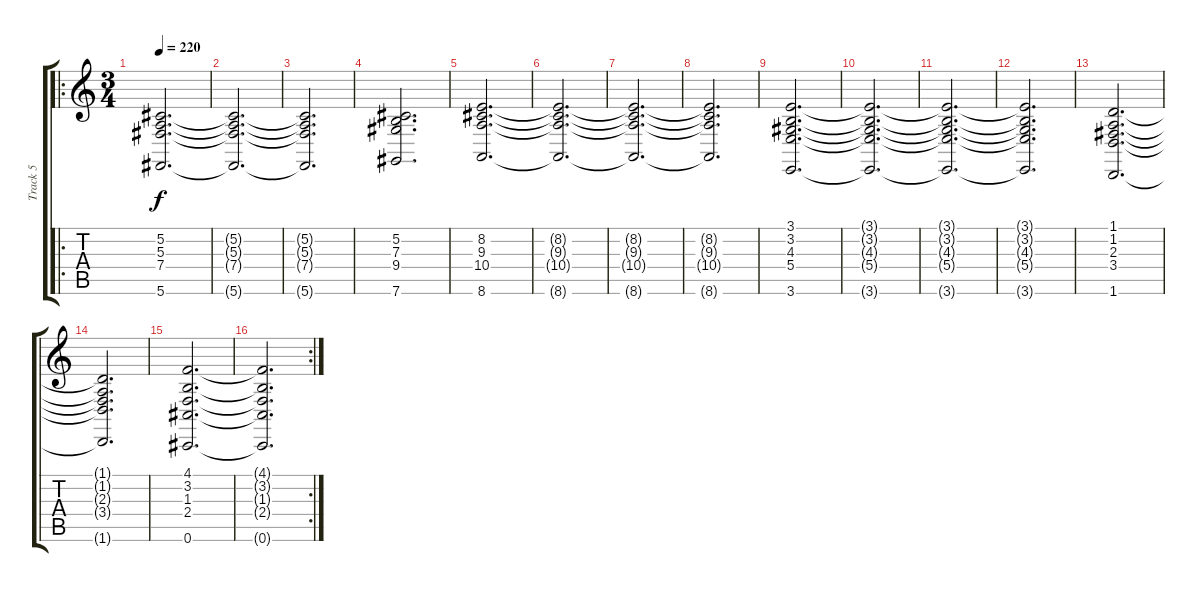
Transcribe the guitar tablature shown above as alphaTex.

\track ("Track 5" "Track 5") {instrument pad2warm}
\staff {score tabs}
\tuning (Db4 Ab3 E3 B2 Gb2 Db2) {hide}
\ro
\ts (3 4)
\tempo 220
\clef g2
\ks c
(5.2 5.3 7.4 5.6).2{d dy f} |
(5.2{t} 5.3{t} 7.4{t} 5.6{t}).2{d} |
(5.2{t} 5.3{t} 7.4{t} 5.6{t}).2{d} |
(5.2 7.3 9.4 7.6).2{d} |
(8.2 9.3 10.4 8.6).2{d} |
(8.2{t} 9.3{t} 10.4{t} 8.6{t}).2{d} |
(8.2{t} 9.3{t} 10.4{t} 8.6{t}).2{d} |
(8.2{t} 9.3{t} 10.4{t} 8.6{t}).2{d} |
(3.1 3.2 4.3 5.4 3.6).2{d} |
(3.1{t} 3.2{t} 4.3{t} 5.4{t} 3.6{t}).2{d} |
(3.1{t} 3.2{t} 4.3{t} 5.4{t} 3.6{t}).2{d} |
(3.1{t} 3.2{t} 4.3{t} 5.4{t} 3.6{t}).2{d} |
(1.1 1.2 2.3 3.4 1.6).2{d} |
(1.1{t} 1.2{t} 2.3{t} 3.4{t} 1.6{t}).2{d} |
(4.1 3.2 1.3 2.4 0.6).2{d} |
\rc 2
(4.1{t} 3.2{t} 1.3{t} 2.4{t} 0.6{t}).2{d}
